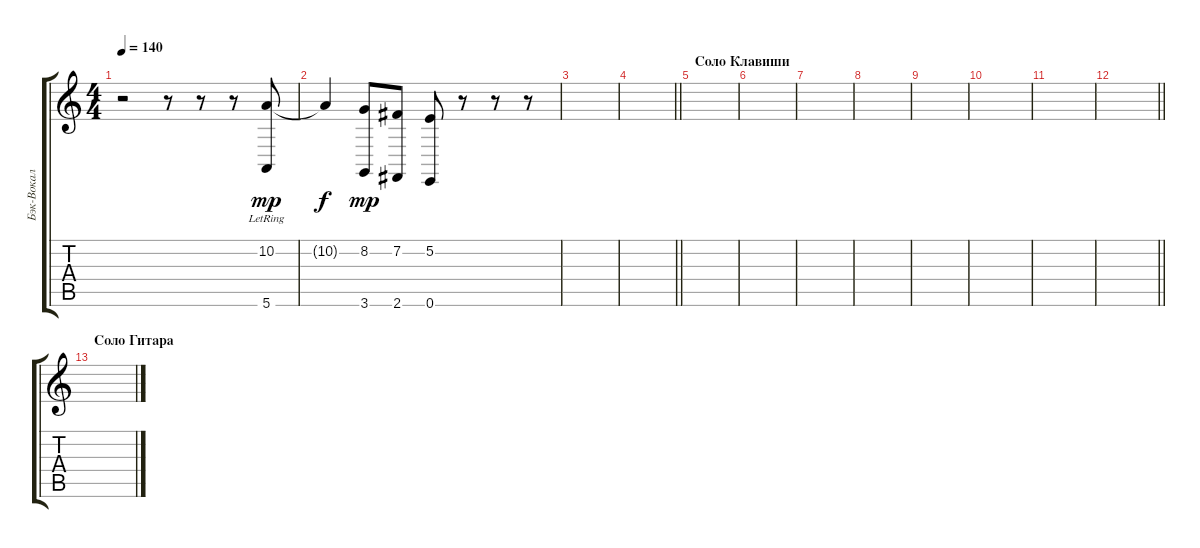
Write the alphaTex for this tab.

\track ("Бэк-Вокал" "Бэк-Вокал") {instrument altosax}
\staff {score tabs}
\tuning (E4 B3 G3 D3 A2 E2) {hide}
\ts (4 4)
\tempo 140
\clef g2
\ks c
r.2{dy mp} r.8 r.8 r.8 (10.2 5.6{lr}).8 |
10.2{t}.4{dy f} (8.2 3.6).8{dy mp} (7.2 2.6).8 (5.2 0.6).8 r.8 r.8 r.8 |
|
\barLineRight lightlight
|
\section ("" "Соло Клавиши")
|
|
|
|
|
|
|
\barLineRight lightlight
|
\section ("" "Соло Гитара")
